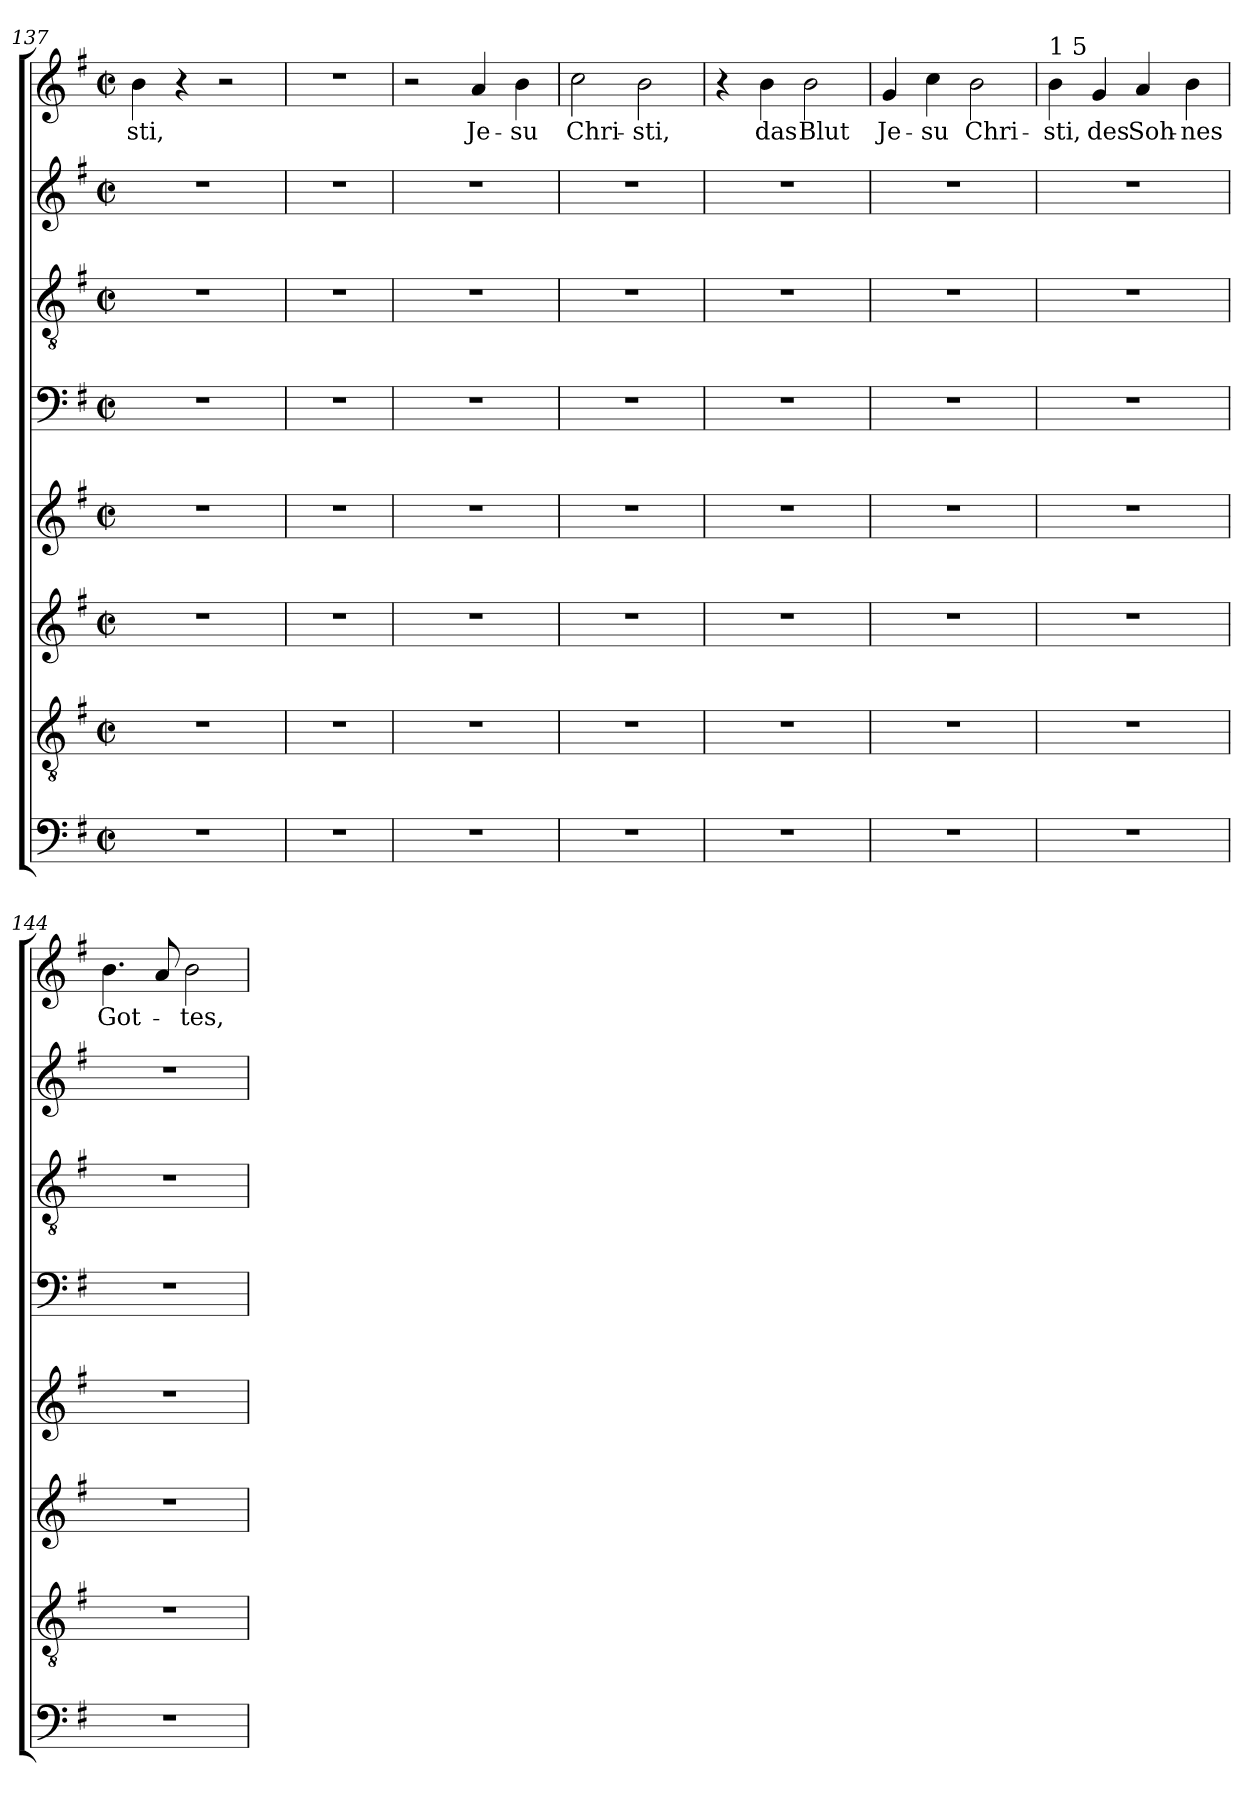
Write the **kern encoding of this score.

**kern	**kern	**kern	**kern	**kern	**kern	**kern	**kern	**text
*part8	*part7	*part6	*part5	*part4	*part3	*part2	*part1	*part1
*staff8	*staff7	*staff6	*staff5	*staff4	*staff3	*staff2	*staff1	*staff1
*clefF4	*clefGv2	*clefG2	*clefG2	*clefF4	*clefGv2	*clefG2	*clefG2	*
*k[f#]	*k[f#]	*k[f#]	*k[f#]	*k[f#]	*k[f#]	*k[f#]	*k[f#]	*
*G:	*G:	*G:	*G:	*G:	*G:	*G:	*G:	*
*M2/2	*M2/2	*M2/2	*M2/2	*M2/2	*M2/2	*M2/2	*M2/2	*
*met(c|)	*met(c|)	*met(c|)	*met(c|)	*met(c|)	*met(c|)	*met(c|)	*met(c|)	*
=137	=137	=137	=137	=137	=137	=137	=137	=137
!	!	!	!	!	!	!	!	!LO:LY:b
1r	1r	1r	1r	1r	1r	1r	4b\	-sti,
.	.	.	.	.	.	.	4r	.
.	.	.	.	.	.	.	2r	.
=138	=138	=138	=138	=138	=138	=138	=138	=138
1r	1r	1r	1r	1r	1r	1r	1r	.
=139	=139	=139	=139	=139	=139	=139	=139	=139
1r	1r	1r	1r	1r	1r	1r	2r	.
!	!	!	!	!	!	!	!	!LO:LY:b
.	.	.	.	.	.	.	4a/	Je-
!	!	!	!	!	!	!	!	!LO:LY:b
.	.	.	.	.	.	.	4b\	-su
=140	=140	=140	=140	=140	=140	=140	=140	=140
!	!	!	!	!	!	!	!	!LO:LY:b
1r	1r	1r	1r	1r	1r	1r	2cc\	Chri-
!	!	!	!	!	!	!	!	!LO:LY:b
.	.	.	.	.	.	.	2b\	-sti,
=141	=141	=141	=141	=141	=141	=141	=141	=141
1r	1r	1r	1r	1r	1r	1r	4r	.
!	!	!	!	!	!	!	!	!LO:LY:b
.	.	.	.	.	.	.	4b\	das
!	!	!	!	!	!	!	!	!LO:LY:b
.	.	.	.	.	.	.	2b\	Blut
=142	=142	=142	=142	=142	=142	=142	=142	=142
!	!	!	!	!	!	!	!	!LO:LY:b
1r	1r	1r	1r	1r	1r	1r	4g/	Je-
!	!	!	!	!	!	!	!	!LO:LY:b
.	.	.	.	.	.	.	4cc\	-su
!	!	!	!	!	!	!	!	!LO:LY:b
.	.	.	.	.	.	.	2b\	Chri-
!!LO:LB:g=z
=143	=143	=143	=143	=143	=143	=143	=143	=143
!	!	!	!	!	!	!	!LO:TX:a:t=1 5	!
!	!	!	!	!	!	!	!	!LO:LY:b
1r	1r	1r	1r	1r	1r	1r	4b\	-sti,
!	!	!	!	!	!	!	!	!LO:LY:b
.	.	.	.	.	.	.	4g/	des
!	!	!	!	!	!	!	!	!LO:LY:b
.	.	.	.	.	.	.	4a/	Soh-
!	!	!	!	!	!	!	!	!LO:LY:b:rj
.	.	.	.	.	.	.	4b\	-nes
=144	=144	=144	=144	=144	=144	=144	=144	=144
!	!	!	!	!	!	!	!	!LO:LY:b
1r	1r	1r	1r	1r	1r	1r	4.b\	Got-
.	.	.	.	.	.	.	8a/	.
!	!	!	!	!	!	!	!	!LO:LY:b
.	.	.	.	.	.	.	2b\	-tes,
=	=	=	=	=	=	=	=	=
*-	*-	*-	*-	*-	*-	*-	*-	*-
